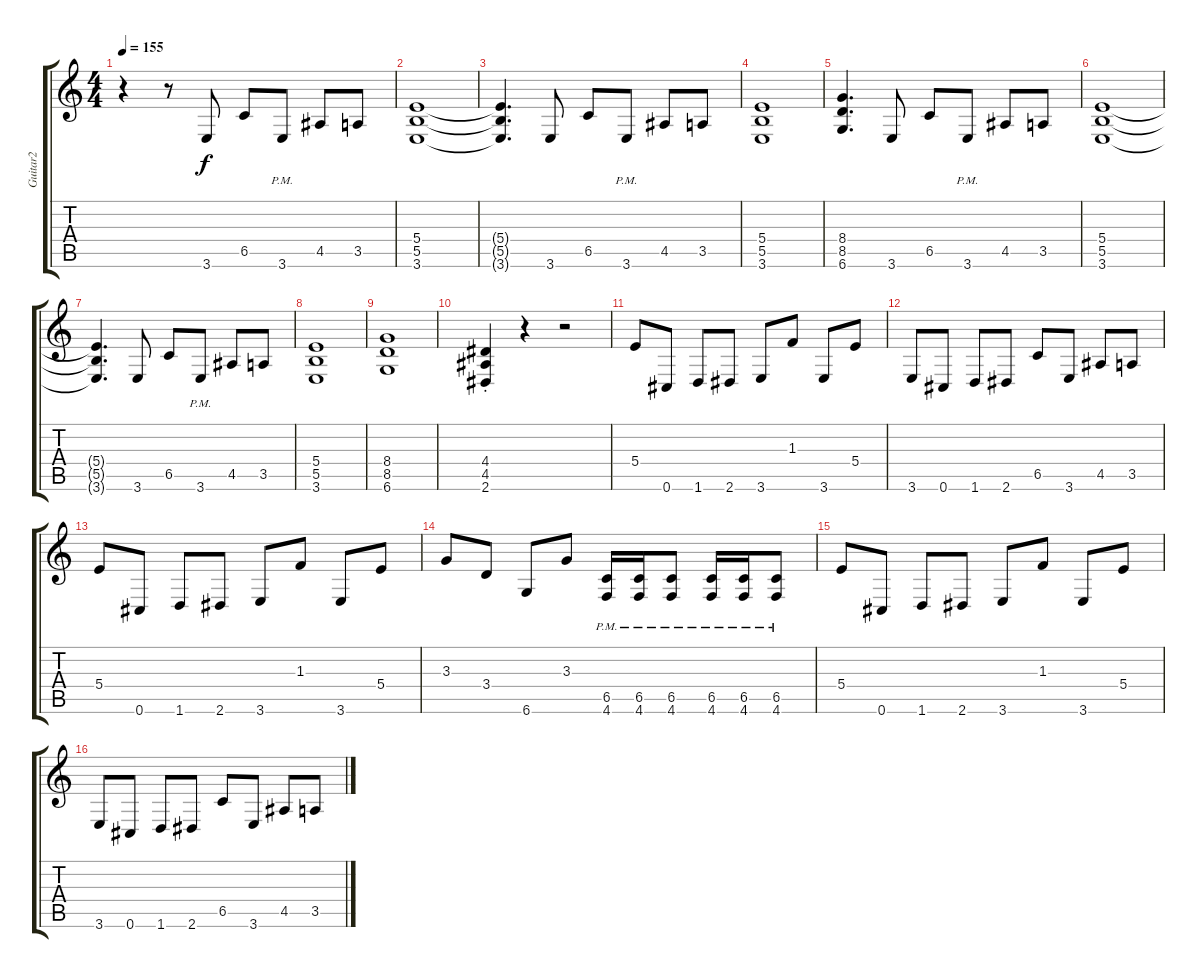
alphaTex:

\track ("Guitar2" "Guitar2") {instrument overdrivenguitar}
\staff {score tabs}
\tuning (Db4 Ab3 E3 B2 Gb2 Db2) {hide}
\ts (4 4)
\tempo 155
\clef g2
\ks c
r.4{dy f instrument overdrivenguitar} r.8 3.6.8 6.5.8 3.6{pm}.8 4.5.8 3.5.8 |
(5.4 5.5 3.6).1 |
(5.4{t} 5.5{t} 3.6{t}).4{d} 3.6.8 6.5.8 3.6{pm}.8 4.5.8 3.5.8 |
(5.4 5.5 3.6).1 |
(8.4 8.5 6.6).4{d} 3.6.8 6.5.8 3.6{pm}.8 4.5.8 3.5.8 |
(5.4 5.5 3.6).1 |
(5.4{t} 5.5{t} 3.6{t}).4{d} 3.6.8 6.5.8 3.6{pm}.8 4.5.8 3.5.8 |
(5.4 5.5 3.6).1 |
(8.4 8.5 6.6).1 |
(4.4{st} 4.5{st} 2.6{st}).4 r.4 r.2 |
5.4.8 0.6.8 1.6.8 2.6.8 3.6.8 1.3.8 3.6.8 5.4.8 |
3.6.8 0.6.8 1.6.8 2.6.8 6.5.8 3.6.8 4.5.8 3.5.8 |
5.4.8 0.6.8 1.6.8 2.6.8 3.6.8 1.3.8 3.6.8 5.4.8 |
3.3.8 3.4.8 6.6.8 3.3.8 (6.5{pm} 4.6{pm}).16 (6.5{pm} 4.6{pm}).16 (6.5{pm} 4.6{pm}).8 (6.5{pm} 4.6{pm}).16 (6.5{pm} 4.6{pm}).16 (6.5{pm} 4.6{pm}).8 |
5.4.8 0.6.8 1.6.8 2.6.8 3.6.8 1.3.8 3.6.8 5.4.8 |
3.6.8 0.6.8 1.6.8 2.6.8 6.5.8 3.6.8 4.5.8 3.5.8
